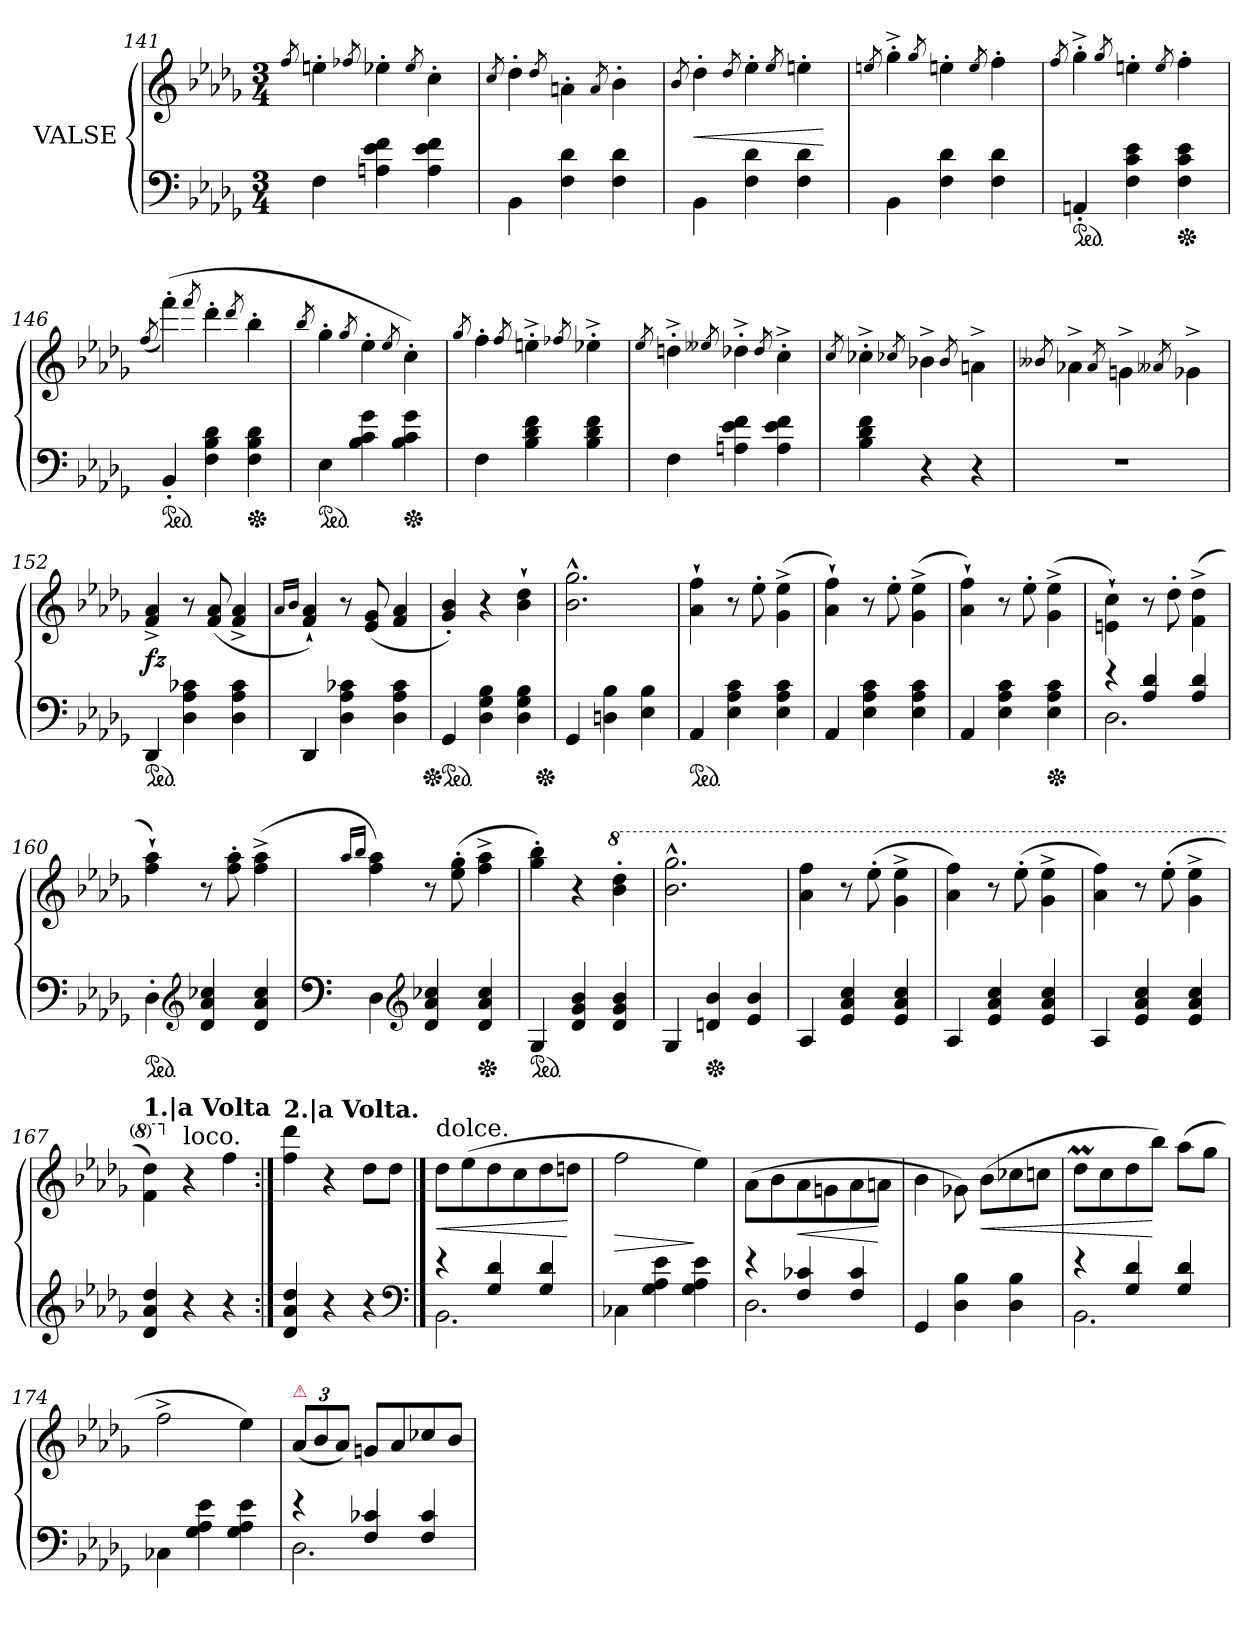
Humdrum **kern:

**kern	**kern	**dynam
*part1	*part1	*part1
*staff2	*staff1	*staff1/2
*I"VALSE	*	*
*clefF4	*clefG2	*
*k[b-e-a-d-g-]	*k[b-e-a-d-g-]	*
*M3/4	*M3/4	*
=141	=141	=141
.	8qff/	.
4F	4een'	.
.	8qff-X/	.
4An 4e- 4f	4ee-X'	.
.	8qee-/	.
4A 4e- 4f	4cc'	.
=142	=142	=142
.	8qcc/	.
4BB-\	4dd-'	.
.	8qdd-/	.
4F 4d-	4an'\	.
.	8qa/	.
4F 4d-	4b-'	.
=143	=143	=143
.	8qb-/	.
4BB-\	4dd-'	<
.	8qdd-/	.
4F 4d-	4ee-'	.
.	8qee-/	.
4F 4d-	4een'	.
.	.	[
=144	=144	=144
.	8qeen/	.
4BB-\	4gg-'^<	.
.	8qgg-/	.
4F 4d-	4een'	.
.	8qee/	.
4F 4d-	4ff'	.
=145	=145	=145
.	8qff/	.
*ped	*	*
4AAn'	4gg-'^<	.
.	8qgg-/	.
4F 4c 4e-	4een'	.
.	8qee/	.
*Xped	*	*
4F 4c 4e-	4ff'	.
=146	=146	=146
.	(<8qff/	.
*ped	*	*
4BB-'	(>4fff')	.
.	8qfff/	.
4F 4B- 4d-	4ddd-'	.
.	8qddd-/	.
*Xped	*	*
4F 4B- 4d-	4bb-'	.
=147	=147	=147
.	8qbb-/	.
*ped	*	*
4E-	4gg-'	.
.	8qgg-/	.
4B- 4c 4g-	4ee-'	.
.	8qee-/	.
*Xped	*	*
4B- 4c 4g-	4cc')	.
=148	=148	=148
.	8qgg-/	.
4F	4ff'	.
.	8qff/	.
4B- 4d- 4f	4een'^<	.
.	8qff-X/	.
4B- 4d- 4f	4ee-X'^<	.
=149	=149	=149
.	8qee-/	.
4F	4ddn'^<	.
.	8qee--X/	.
4An 4e- 4f	4dd-X'^<	.
.	8qdd-/	.
4A 4e- 4f	4cc'^<	.
=150	=150	=150
.	8qcc/	.
4B- 4d- 4f	4cc-X'^<	.
.	8qcc-X/	.
4r	4b-X^<	.
.	8qb-/	.
4r	4an^<\	.
=151	=151	=151
.	8qb--X/	.
2.rF	4a-X^<\	.
.	8qa-/	.
.	4gn^<\	.
.	8qa--X/	.
.	4g-X^<\	.
=152	=152	=152
*ped	*	*
4DD-	4f^ 4a-^	fz
4D- 4A- 4c-X	8r	.
.	(8f 8a-	.
4D- 4A- 4c-	4f^ 4a-^	.
=153	=153	=153
.	16qqa-/LL	.
.	16qqb-/JJ	.
4DD-	4f` 4a-`)	.
4D- 4A- 4c-X	8r	.
.	(<8e- 8g-	.
4D- 4A- 4c-	4f 4a-	.
=154	=154	=154
*Xped	*	*
*ped	*	*
4GG-	4g-' 4b-')	.
4D- 4G- 4B-	4r	.
4D- 4G- 4B-	4b-` 4dd-`	.
*Xped	*	*
=155	=155	=155
4GG-	2.b-^^ 2.gg-^^	.
4Dn 4B-	.	.
4E- 4B-	.	.
=156	=156	=156
*ped	*	*
4AA-	4a-` 4ff`	.
4E- 4A- 4c	8r	.
.	8ee-'	.
4E- 4A- 4c	(4g-^ 4ee-^	.
=157	=157	=157
4AA-	4a-` 4ff`)	.
4E- 4A- 4c	8r	.
.	8ee-'	.
4E- 4A- 4c	(4g-^ 4ee-^	.
=158	=158	=158
4AA-	4a-` 4ff`)	.
4E- 4A- 4c	8r	.
.	8ee-'\	.
*Xped	*	*
4E- 4A- 4c	(4g-^ 4ee-^	.
=159	=159	=159
*^	*	*
4re	2.D-	4en`\ 4cc`\)	.
4A- 4d-	.	8r	.
.	.	8dd-'	.
4A- 4d-	.	(4f^\ 4dd-^\	.
*v	*v	*	*
=160	=160	=160
*ped	*	*
4D-'	4ff` 4aa-`)	.
*clefG2	*	*
4d- 4a- 4cc-X	8r	.
.	8ff' 8aa-'	.
4d- 4a- 4cc-	(4ff^< 4aa-^<	.
=161	=161	=161
*clefF4	*	*
.	16qqaa-/LL	.
.	16qqbb-/JJ	.
4D-	4ff 4aa-)	.
*clefG2	*	*
4d- 4a- 4cc-X	8r	.
.	(8ee-' 8gg-'	.
*Xped	*	*
4d- 4a- 4cc-	4ff^< 4aa-^<	.
=162	=162	=162
*ped	*	*
4G-	4gg-' 4bb-')	.
4d- 4g- 4b-	4r	.
*	*8va	*
4d- 4g- 4b-	4bb-' 4ddd-'	.
=163	=163	=163
4G-	2.bb-^^ 2.ggg-^^	.
*Xped	*	*
4dn 4b-	.	.
4e- 4b-	.	.
=164	=164	=164
4A-	4aa- 4fff	.
4e- 4a- 4cc	8r	.
.	(8eee-'	.
4e- 4a- 4cc	4gg-^ 4eee-^	.
=165	=165	=165
4A-	4aa- 4fff)	.
4e- 4a- 4cc	8r	.
.	(8eee-'	.
4e- 4a- 4cc	4gg-^ 4eee-^	.
=166	=166	=166
4A-	4aa- 4fff)	.
4e- 4a- 4cc	8r	.
.	(8eee-'	.
4e- 4a- 4cc	4gg-^ 4eee-^	.
=167	=167	=167
!	!LO:TX:a:B:t=1.|a Volta	!
4d- 4a- 4dd-	4ff\ 4ddd-\)	.
*	*X8va	*
!	!LO:TX:a:t=loco.	!
4r	4r	.
4r	4ff	.
=168:|!	=168:|!	=168:|!
!	!LO:TX:a:B:t=2.|a Volta.	!
4d- 4a- 4dd-	4ff 4ddd-	.
4r	4r	.
4r	8dd-L	.
.	8dd-J	.
*clefF4	*	*
==169	==169	==169
*^	*	*
!	!	!LO:TX:a:t=dolce.	!
4re	2.BB-	8dd-L	<
.	.	(>8ee-	.
4G- 4d-	.	8dd-	.
.	.	8cc	.
4G- 4d-	.	8dd-	.
.	.	8ddnJ	[
*v	*v	*	*
=170	=170	=170
4C-X\	2ff	>
4G- 4A- 4e-	.	.
4G- 4A- 4e-	4ee-)	]
=171	=171	=171
*^	*	*
4re	2.D-	(8a-\L	.
.	.	8b-	.
4F 4c-X	.	8a-	<
.	.	8gn	.
4F 4c-	.	8a-	.
.	.	8anJ	[
*v	*v	*	*
=172	=172	=172
4GG-	4b-	.
4D- 4B-	8g-X\)	.
.	(>8b-L	<
4D- 4B-	8cc-X	.
.	8ccnJ	.
=173	=173	=173
*^	*	*
4re	2.BB-	8dd-ML	.
.	.	8cc	.
4G- 4d-	.	8dd-	.
.	.	8bb-J)	[
4G- 4d-	.	(8aa-L	.
.	.	8gg-J	.
*v	*v	*	*
=174	=174	=174
4C-X\	2ff^<	.
4G- 4A- 4e-	.	.
4G- 4A- 4e-	4ee-)	.
=175	=175	=175
*^	*	*
!	!	!LO:TX:a:color=crimson:t=⚠	!
4re	2.D-	(<12a-L	.
.	.	12b-	.
.	.	12a-J)	.
4F 4c-X	.	8gnL	.
.	.	8a-	.
4F 4c-	.	8cc-X	.
.	.	8b-J	.
*v	*v	*	*
=	=	=
*-	*-	*-
